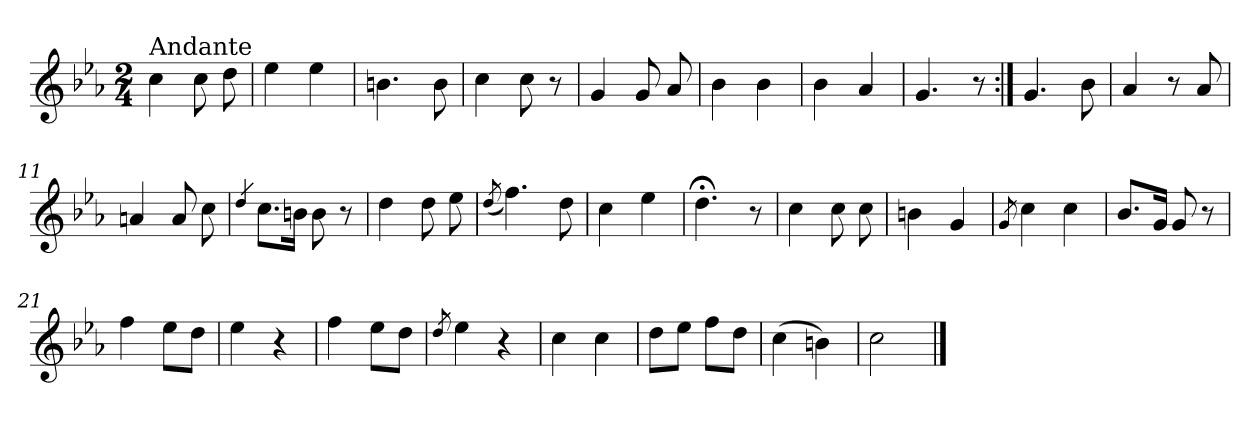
**kern
*part1
*staff1
*clefG2
*k[b-e-a-]
*E-:
*M2/4
=1
!LO:TX:a:t=Andante
4cc\
8cc\
8dd\
=2
4ee-\
4ee-\
=3
4.bn\
8b\
=4
4cc\
8cc\
8r
=5
4g/
8g/
8a-/
=6
4b-\
4b-\
=7
4b-\
4a-/
=8
4.g/
8r
=9:|!
4.g/
8b-\
!!LO:LB:g=z
=10
4a-/
8r
8a-/
=11
4an/
8a/
8cc\
=12
4qdd/
8.cc\L
16bn\Jk
8b\
8r
=13
4dd\
8dd\
8ee-\
=14
(<8qdd/
4.ff\)
8dd\
=15
4cc\
4ee-\
=16
4.dd;<\
8r
=17
4cc\
8cc\
8cc\
=18
4bn\
4g/
!!LO:LB:g=z
=19
8qg/
4cc\
4cc\
=20
8.b-/L
16g/Jk
8g/
8r
=21
4ff\
8ee-\L
8dd\J
=22
4ee-\
4r
=23
4ff\
8ee-\L
8dd\J
=24
8qdd/
4ee-\
4r
=25
4cc\
4cc\
=26
8dd\L
8ee-\J
8ff\L
8dd\J
=27
(>4cc\
4bn\)
!!LO:LB:g=z
=28
2cc\
==
*-
